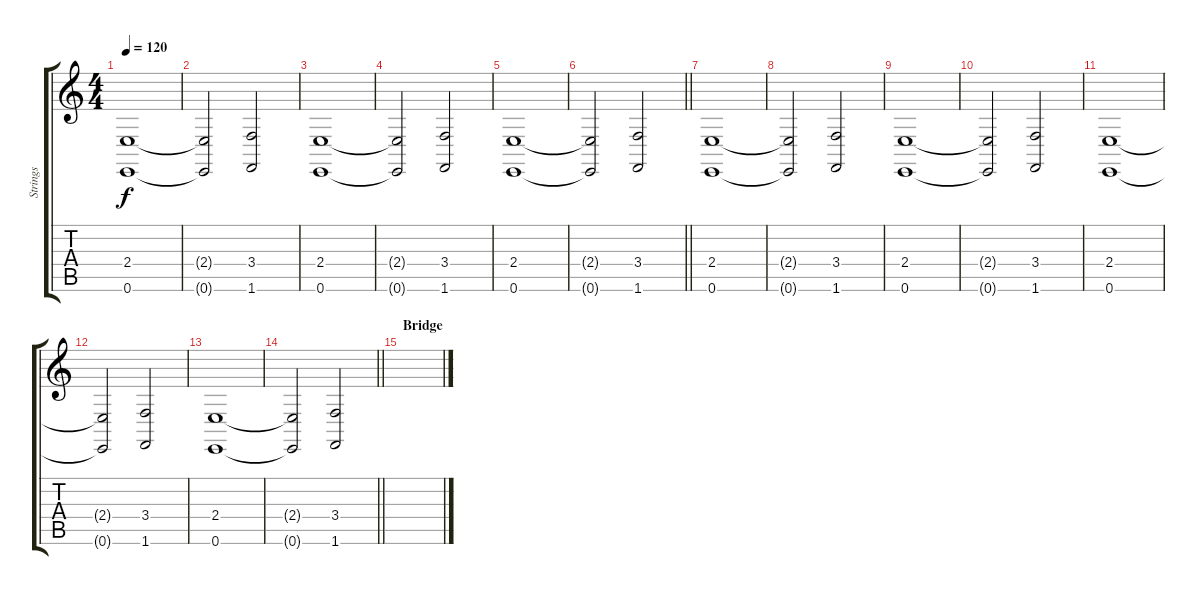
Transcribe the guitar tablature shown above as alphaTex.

\track ("Strings" "Strings") {instrument synthstrings1}
\staff {score tabs}
\tuning (E4 B3 G3 D3 A2 E2) {hide}
\ts (4 4)
\tempo 120
\clef g2
\ks c
(2.4 0.6).1{dy f} |
(2.4{t} 0.6{t}).2 (3.4 1.6).2 |
(2.4 0.6).1 |
(2.4{t} 0.6{t}).2 (3.4 1.6).2 |
(2.4 0.6).1 |
\barLineRight lightlight
(2.4{t} 0.6{t}).2 (3.4 1.6).2 |
\section ("" "")
(2.4 0.6).1 |
(2.4{t} 0.6{t}).2 (3.4 1.6).2 |
(2.4 0.6).1 |
(2.4{t} 0.6{t}).2 (3.4 1.6).2 |
(2.4 0.6).1 |
(2.4{t} 0.6{t}).2 (3.4 1.6).2 |
(2.4 0.6).1 |
\barLineRight lightlight
(2.4{t} 0.6{t}).2 (3.4 1.6).2 |
\section ("" "Bridge")
